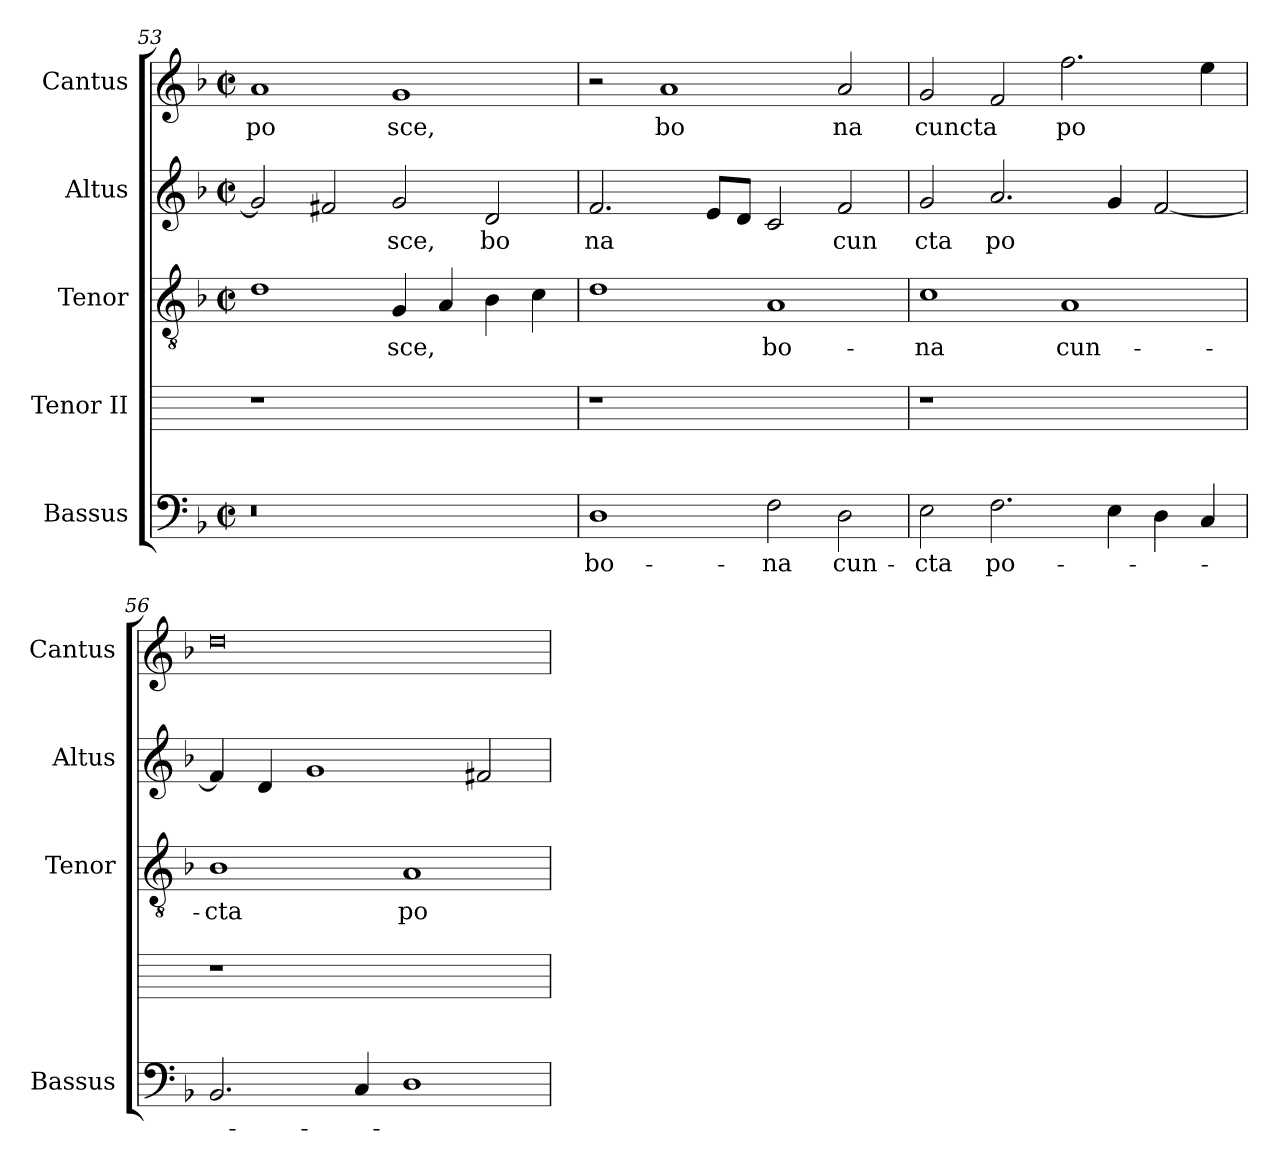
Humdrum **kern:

**kern	**text	**kern	**kern	**text	**kern	**text	**kern	**text
*part5	*part5	*part4	*part3	*part3	*part2	*part2	*part1	*part1
*staff5	*staff5	*staff4	*staff3	*staff3	*staff2	*staff2	*staff1	*staff1
*I"Bassus	*	*I"Tenor II	*I"Tenor	*	*I"Altus	*	*I"Cantus	*
*I'Bassus	*	*	*I'Tenor	*	*I'Altus	*	*I'Cantus	*
*clefF4	*	*	*clefGv2	*	*clefG2	*	*clefG2	*
*k[b-]	*	*	*k[b-]	*	*k[b-]	*	*k[b-]	*
*F:	*	*	*F:	*	*F:	*	*F:	*
*M2/2	*	*	*M2/2	*	*M2/2	*	*M2/2	*
*met(c|)	*	*	*met(c|)	*	*met(c|)	*	*met(c|)	*
=53	=53	=53	=53	=53	=53	=53	=53	=53
!	!	!	!	!	!	!	!	!LO:LY:b:cj
0r	.	1r	1d	.	2g/]	.	1a	po
.	.	.	.	.	2f#/	.	.	.
!	!	!	!	!LO:LY:b	!	!LO:LY:b:cj	!	!LO:LY:b:cj
.	.	1ryy	4G/	-sce,	2g/	sce,	1g	sce,
.	.	.	4A/	.	.	.	.	.
!	!	!	!	!	!	!LO:LY:b:cj	!	!
.	.	.	4B-\	.	2d/	bo	.	.
.	.	.	4c\	.	.	.	.	.
=54	=54	=54	=54	=54	=54	=54	=54	=54
!	!LO:LY:b:cj	!	!	!	!	!LO:LY:b:cj	!	!
1D	bo-	1r	1d	.	2.f/	na	2r	.
!	!	!	!	!	!	!	!	!LO:LY:b:cj
.	.	.	.	.	.	.	1a	bo
.	.	.	.	.	8e/L	.	.	.
.	.	.	.	.	8d/J	.	.	.
!	!LO:LY:b:cj	!	!	!LO:LY:b:cj	!	!	!	!
2F\	-na	1ryy	1A	bo-	2c/	.	.	.
!	!LO:LY:b:cj	!	!	!	!	!LO:LY:b:cj	!	!LO:LY:b:cj
2D\	cun-	.	.	.	2f/	cun	2a/	na
=55	=55	=55	=55	=55	=55	=55	=55	=55
!	!LO:LY:b:cj	!	!	!LO:LY:b:cj	!	!LO:LY:b:cj	!	!LO:LY:b:cj
2E\	-cta	1r	1c	-na	2g/	cta	2g/	cuncta
!	!LO:LY:b:cj	!	!	!	!	!LO:LY:b:cj	!	!
2.F\	po-	.	.	.	2.a/	po	2f/	.
!	!	!	!	!LO:LY:b:cj	!	!	!	!LO:LY:b:cj
.	.	1ryy	1A	cun-	.	.	2.ff\	po
4E\	.	.	.	.	4g/	.	.	.
4D\	.	.	.	.	[<2f/	.	.	.
4C/	.	.	.	.	.	.	4ee\	.
=56	=56	=56	=56	=56	=56	=56	=56	=56
!	!	!	!	!LO:LY:b:cj	!	!	!	!
2.BB-/	.	1r	1B-	-cta	4f/]	.	0dd	.
.	.	.	.	.	4d/	.	.	.
.	.	.	.	.	1g	.	.	.
4C/	.	.	.	.	.	.	.	.
!	!	!	!	!LO:LY:b:cj	!	!	!	!
1D	.	1ryy	1A	po-	.	.	.	.
.	.	.	.	.	2f#/	.	.	.
=	=	=	=	=	=	=	=	=
*-	*-	*-	*-	*-	*-	*-	*-	*-
